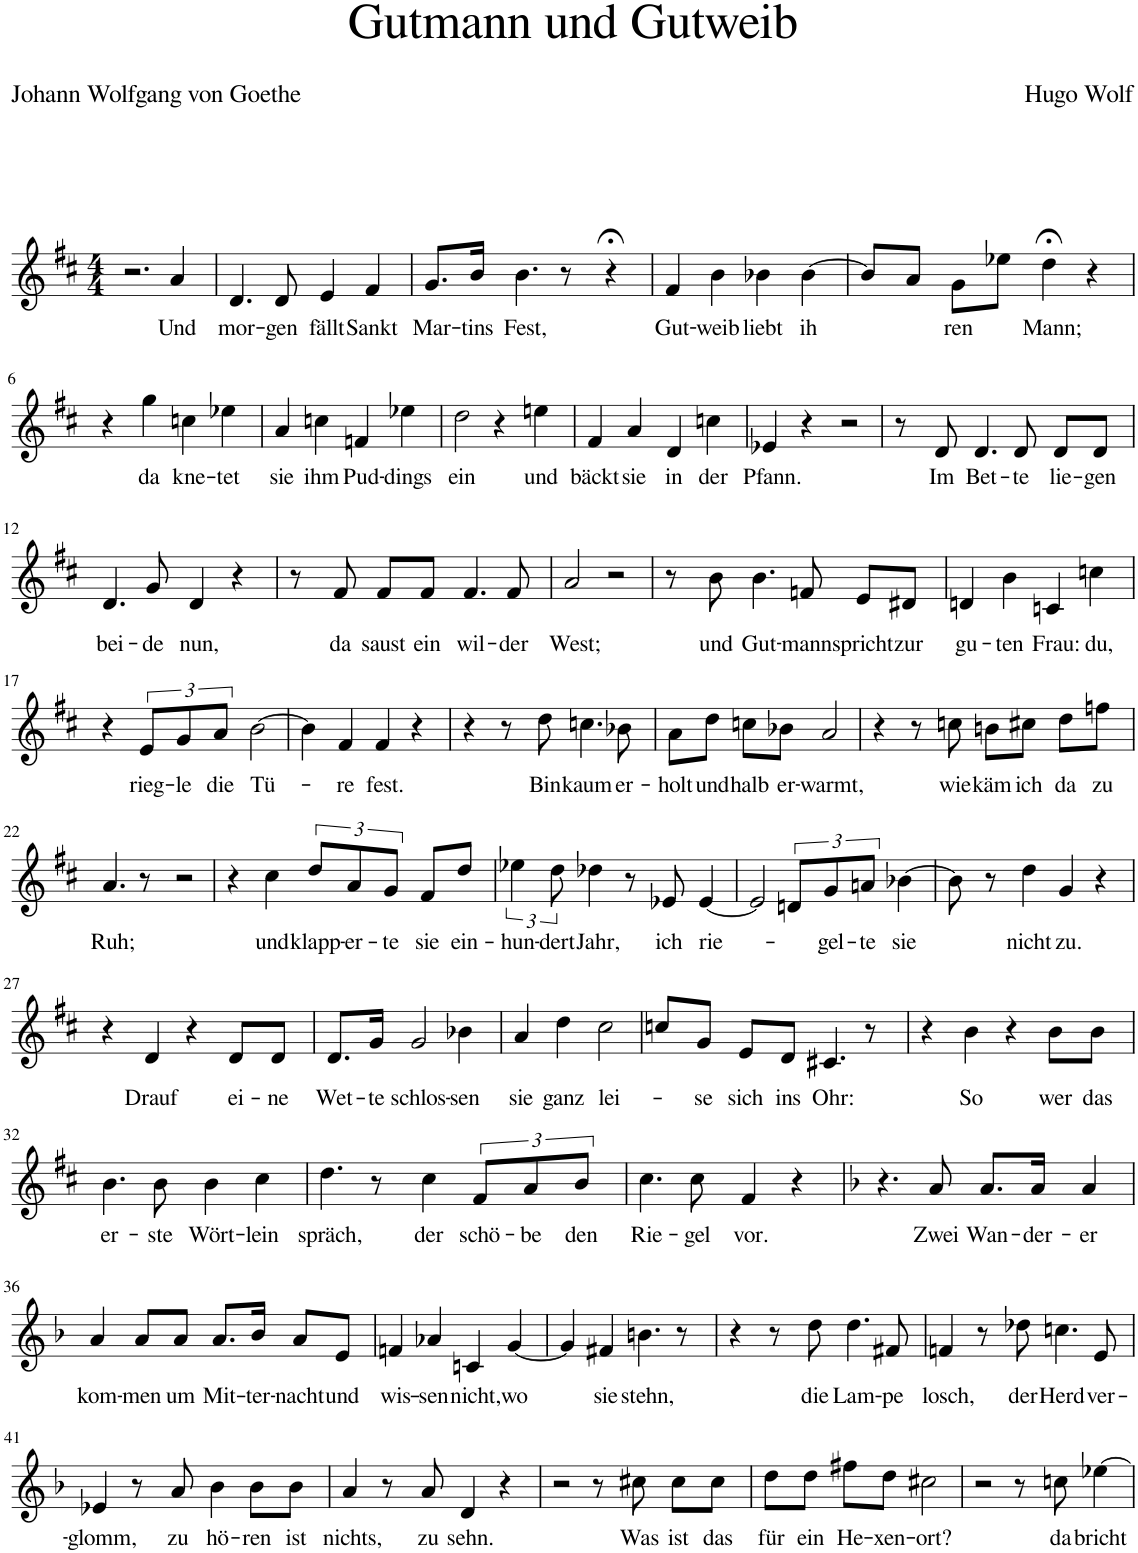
**kern	**text
*part1	*part1
*staff1	*staff1
*I"Piano	*
*I'Pno	*
*clefG2	*
*k[f#c#]	*
*M4/4	*
=1	=1
2.r	.
!	!LO:LY:b
4a/	Und
=2	=2
!	!LO:LY:b
4.d/	mor-
!	!LO:LY:b
8d/	-gen
!	!LO:LY:b
4e/	fällt
!	!LO:LY:b
4f#/	Sankt
=3	=3
!	!LO:LY:b
8.g/L	Mar-
!	!LO:LY:b
16b/Jk	-tins
!	!LO:LY:b
4.b\	Fest,
8r	.
4r;<	.
=4	=4
!	!LO:LY:b
4f#/	Gut-
!	!LO:LY:b
4b\	-weib
!	!LO:LY:b
4b-X\	liebt
!	!LO:LY:b
[4b-\	ih
=5	=5
8b-/L]	.
8a/J	.
!	!LO:LY:b
8g\L	-ren
8ee-X\J	.
!	!LO:LY:b
4dd;<\	Mann;
4r	.
!!LO:LB:g=z
=6	=6
4r	.
!	!LO:LY:b
4gg\	da
!	!LO:LY:b
4ccn\	kne-
!	!LO:LY:b
4ee-X\	-tet
=7	=7
!	!LO:LY:b
4a/	sie
!	!LO:LY:b
4ccn\	ihm
!	!LO:LY:b
4fn/	Pud-
!	!LO:LY:b
4ee-X\	-dings
=8	=8
!	!LO:LY:b
2dd\	ein
4r	.
!	!LO:LY:b
4een\	und
=9	=9
!	!LO:LY:b
4f#/	bäckt
!	!LO:LY:b
4a/	sie
!	!LO:LY:b
4d/	in
!	!LO:LY:b
4ccn\	der
=10	=10
!	!LO:LY:b
4e-X/	Pfann.
4r	.
2r	.
=11	=11
8r	.
!	!LO:LY:b
8d/	Im
!	!LO:LY:b
4.d/	Bet-
!	!LO:LY:b
8d/	-te
!	!LO:LY:b
8d/L	lie-
!	!LO:LY:b
8d/J	-gen
!!LO:LB:g=z
=12	=12
!	!LO:LY:b
4.d/	bei-
!	!LO:LY:b
8g/	-de
!	!LO:LY:b
4d/	nun,
4r	.
=13	=13
8r	.
!	!LO:LY:b
8f#/	da
!	!LO:LY:b
8f#/L	saust
!	!LO:LY:b
8f#/J	ein
!	!LO:LY:b
4.f#/	wil-
!	!LO:LY:b
8f#/	-der
=14	=14
!	!LO:LY:b
2a/	West;
2r	.
=15	=15
8r	.
!	!LO:LY:b
8b\	und
!	!LO:LY:b
4.b\	Gut-
!	!LO:LY:b
8fn/	-mann
!	!LO:LY:b
8e/L	spricht
!	!LO:LY:b
8d#X/J	zur
=16	=16
!	!LO:LY:b
4dn/	gu-
!	!LO:LY:b
4b\	-ten
!	!LO:LY:b
4cn/	Frau:
!	!LO:LY:b
4ccn\	du,
!!LO:LB:g=z
=17	=17
4r	.
!	!LO:LY:b
12e/L	rieg-
!	!LO:LY:b
12g/	-le
!	!LO:LY:b
12a/J	die
!	!LO:LY:b
[2b\	Tü-
=18	=18
4b\]	.
!	!LO:LY:b
4f#/	-re
!	!LO:LY:b
4f#/	fest.
4r	.
=19	=19
4r	.
8r	.
!	!LO:LY:b
8dd\	Bin
!	!LO:LY:b
4.ccn\	kaum
!	!LO:LY:b
8b-X\	er-
=20	=20
!	!LO:LY:b
8a\L	-holt
!	!LO:LY:b
8dd\J	und
!	!LO:LY:b
8ccn\L	halb
!	!LO:LY:b
8b-X\J	er-
!	!LO:LY:b
2a/	-warmt,
=21	=21
4r	.
8r	.
!	!LO:LY:b
8ccn\	wie
!	!LO:LY:b
8bn\L	käm
!	!LO:LY:b
8cc#X\J	ich
!	!LO:LY:b
8dd\L	da
!	!LO:LY:b
8ffn\J	zu
!!LO:LB:g=z
=22	=22
!	!LO:LY:b
4.a/	Ruh;
8r	.
2r	.
=23	=23
4r	.
!	!LO:LY:b
4cc#\	und
!	!LO:LY:b
12dd/L	klapp-
!	!LO:LY:b
12a/	-er-
!	!LO:LY:b
12g/J	-te
!	!LO:LY:b
8f#/L	sie
!	!LO:LY:b
8dd/J	ein-
=24	=24
!	!LO:LY:b
6ee-X\	-hun-
!	!LO:LY:b
12dd\	-dert
!	!LO:LY:b
4dd-X\	Jahr,
8r	.
!	!LO:LY:b
8e-X/	ich
!	!LO:LY:b
[4e-/	rie-
=25	=25
2e-/]	.
12dn/L	.
!	!LO:LY:b
12g/	-gel-
!	!LO:LY:b
12an/J	-te
!	!LO:LY:b
[4b-X\	sie
=26	=26
8b-\]	.
8r	.
!	!LO:LY:b
4dd\	nicht
!	!LO:LY:b
4g/	zu.
4r	.
!!LO:LB:g=z
=27	=27
4r	.
!	!LO:LY:b
4d/	Drauf
4r	.
!	!LO:LY:b
8d/L	ei-
!	!LO:LY:b
8d/J	-ne
=28	=28
!	!LO:LY:b
8.d/L	Wet-
!	!LO:LY:b
16g/Jk	-te
!	!LO:LY:b
2g/	schlos-
!	!LO:LY:b
4b-X\	-sen
=29	=29
!	!LO:LY:b
4a/	sie
!	!LO:LY:b
4dd\	ganz
!	!LO:LY:b
2cc#\	lei-
=30	=30
8ccn/L	.
!	!LO:LY:b
8g/J	-se
!	!LO:LY:b
8e/L	sich
!	!LO:LY:b
8d/J	ins
!	!LO:LY:b
4.c#X/	Ohr:
8r	.
=31	=31
4r	.
!	!LO:LY:b
4b\	So
4r	.
!	!LO:LY:b
8b\L	wer
!	!LO:LY:b
8b\J	das
!!LO:LB:g=z
=32	=32
!	!LO:LY:b
4.b\	er-
!	!LO:LY:b
8b\	-ste
!	!LO:LY:b
4b\	Wört-
!	!LO:LY:b
4cc#\	-lein
=33	=33
!	!LO:LY:b
4.dd\	spräch,
8r	.
!	!LO:LY:b
4cc#\	der
!	!LO:LY:b
12f#/L	schö-
!	!LO:LY:b
12a/	-be
!	!LO:LY:b
12b/J	den
=34	=34
!	!LO:LY:b
4.cc#\	Rie-
!	!LO:LY:b
8cc#\	-gel
!	!LO:LY:b
4f#/	vor.
4r	.
=35	=35
*k[b-]	*
4.r	.
!	!LO:LY:b
8a/	Zwei
!	!LO:LY:b
8.a/L	Wan-
!	!LO:LY:b
16a/Jk	-der-
!	!LO:LY:b
4a/	-er
!!LO:LB:g=z
=36	=36
!	!LO:LY:b
4a/	kom-
!	!LO:LY:b
8a/L	-men
!	!LO:LY:b
8a/J	um
!	!LO:LY:b
8.a/L	Mit-
!	!LO:LY:b
16b-/Jk	-ter-
!	!LO:LY:b
8a/L	-nacht
!	!LO:LY:b
8e/J	und
=37	=37
!	!LO:LY:b
4fn/	wis-
!	!LO:LY:b
4a-X/	-sen
!	!LO:LY:b
4cn/	nicht,
!	!LO:LY:b
[4g/	wo
=38	=38
4g/]	.
!	!LO:LY:b
4f#X/	sie
!	!LO:LY:b
4.bn\	stehn,
8r	.
=39	=39
4r	.
8r	.
!	!LO:LY:b
8dd\	die
!	!LO:LY:b
4.dd\	Lam-
!	!LO:LY:b
8f#X/	-pe
=40	=40
!	!LO:LY:b
4fn/	losch,
8r	.
!	!LO:LY:b
8dd-X\	der
!	!LO:LY:b
4.ccn\	Herd
!	!LO:LY:b
8e/	ver-
!!LO:LB:g=z
=41	=41
!	!LO:LY:b
4e-X/	-glomm,
8r	.
!	!LO:LY:b
8a/	zu
!	!LO:LY:b
4b-\	hö-
!	!LO:LY:b
8b-\L	-ren
!	!LO:LY:b
8b-\J	ist
=42	=42
!	!LO:LY:b
4a/	nichts,
8r	.
!	!LO:LY:b
8a/	zu
!	!LO:LY:b
4d/	sehn.
4r	.
=43	=43
2r	.
8r	.
!	!LO:LY:b
8cc#X\	Was
!	!LO:LY:b
8cc#\L	ist
!	!LO:LY:b
8cc#\J	das
=44	=44
!	!LO:LY:b
8dd\L	für
!	!LO:LY:b
8dd\J	ein
!	!LO:LY:b
8ff#X\L	He-
!	!LO:LY:b
8dd\J	-xen-
!	!LO:LY:b
2cc#X\	-ort?
=45	=45
2r	.
8r	.
!	!LO:LY:b
8ccn\	da
!	!LO:LY:b
[4ee-X\	bricht
=	=
*-	*-
